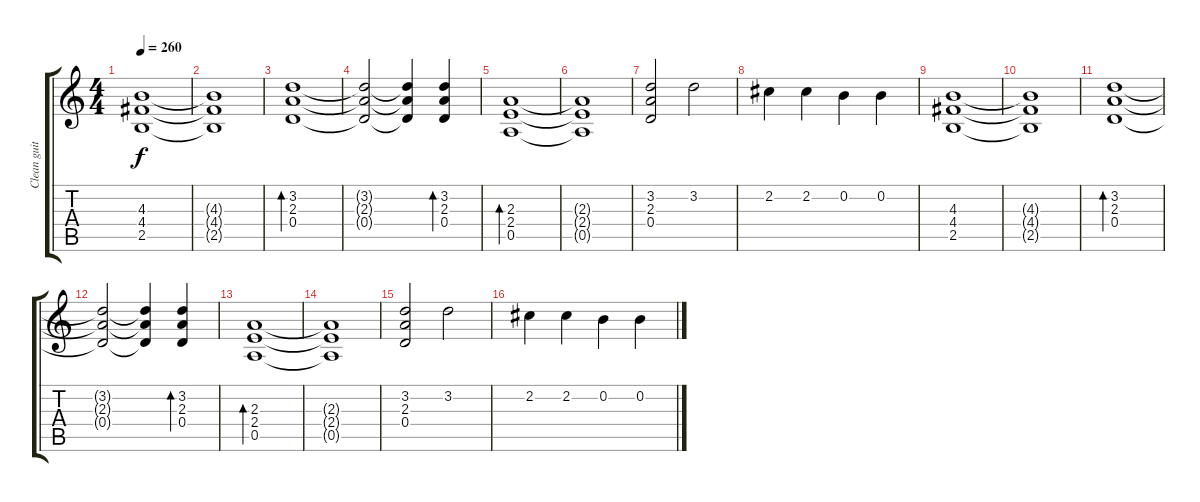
\track ("Clean guitar in background" "Clean guit") {instrument electricguitarclean}
\staff {score tabs}
\tuning (E4 B3 G3 D3 A2 E2) {hide}
\ts (4 4)
\tempo 260
\clef g2
\ks c
(4.3 4.4 2.5).1{dy f} |
(4.3{t} 4.4{t} 2.5{t}).1 |
(3.2 2.3 0.4).1{bd 480} |
(3.2{t} 2.3{t} 0.4{t}).2 (3.2{t} 2.3{t} 0.4{t}).4 (3.2 2.3 0.4).4{bd 480} |
(2.3 2.4 0.5).1{bd 480} |
(2.3{t} 2.4{t} 0.5{t}).1 |
(3.2 2.3 0.4).2 3.2.2 |
2.2.4 2.2.4 0.2.4 0.2.4 |
(4.3 4.4 2.5).1 |
(4.3{t} 4.4{t} 2.5{t}).1 |
(3.2 2.3 0.4).1{bd 480 instrument electricguitarclean} |
(3.2{t} 2.3{t} 0.4{t}).2 (3.2{t} 2.3{t} 0.4{t}).4 (3.2 2.3 0.4).4{bd 480 instrument electricguitarclean} |
(2.3 2.4 0.5).1{bd 480 instrument electricguitarclean} |
(2.3{t} 2.4{t} 0.5{t}).1 |
(3.2 2.3 0.4).2{instrument electricguitarclean} 3.2.2 |
2.2.4 2.2.4 0.2.4 0.2.4
